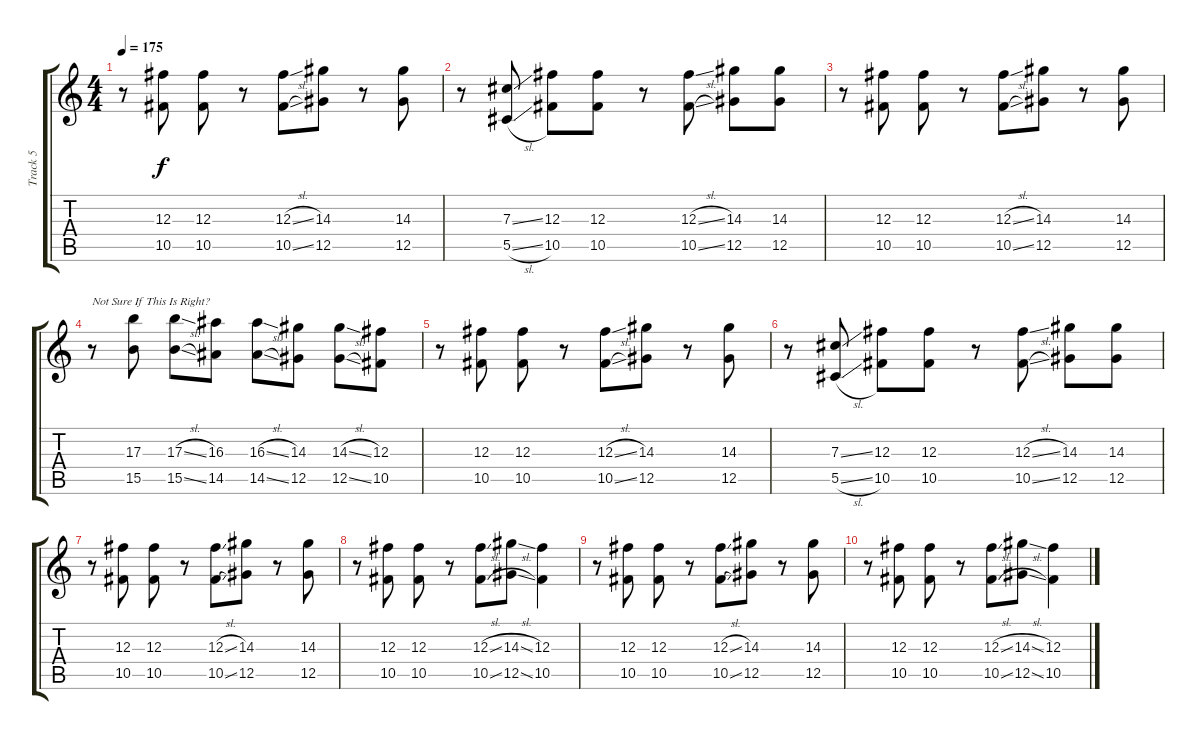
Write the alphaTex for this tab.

\track ("Track 5" "Track 5") {instrument distortionguitar}
\staff {score tabs}
\tuning (Eb4 Bb3 Gb3 Db3 Ab2 Db2) {hide}
\ts (4 4)
\tempo 175
\clef g2
\ks c
r.8{dy f} (12.3 10.5).8 (12.3 10.5).8 r.8 (12.3{sl} 10.5{sl}).8 (14.3 12.5).8 r.8 (14.3 12.5).8 |
r.8 (7.3{ss} 5.5{sl}).8 (12.3 10.5).8 (12.3 10.5).8 r.8 (12.3{sl} 10.5{sl}).8 (14.3 12.5).8 (14.3 12.5).8 |
r.8 (12.3 10.5).8 (12.3 10.5).8 r.8 (12.3{sl} 10.5{sl}).8 (14.3 12.5).8 r.8 (14.3 12.5).8 |
r.8{txt "Not Sure If This Is Right?"} (17.3 15.5).8 (17.3{sl} 15.5{sl}).8 (16.3 14.5).8 (16.3{sl} 14.5{sl}).8 (14.3 12.5).8 (14.3{sl} 12.5{sl}).8 (12.3 10.5).8 |
r.8 (12.3 10.5).8 (12.3 10.5).8 r.8 (12.3{sl} 10.5{sl}).8 (14.3 12.5).8 r.8 (14.3 12.5).8 |
r.8 (7.3{ss} 5.5{sl}).8 (12.3 10.5).8 (12.3 10.5).8 r.8 (12.3{sl} 10.5{sl}).8 (14.3 12.5).8 (14.3 12.5).8 |
r.8 (12.3 10.5).8 (12.3 10.5).8 r.8 (12.3{sl} 10.5{sl}).8 (14.3 12.5).8 r.8 (14.3 12.5).8 |
r.8 (12.3 10.5).8 (12.3 10.5).8 r.8 (12.3{sl} 10.5{sl}).8 (14.3{sl} 12.5{sl}).8 (12.3 10.5).4 |
r.8 (12.3 10.5).8 (12.3 10.5).8 r.8 (12.3{sl} 10.5{sl}).8 (14.3 12.5).8 r.8 (14.3 12.5).8 |
r.8 (12.3 10.5).8 (12.3 10.5).8 r.8 (12.3{sl} 10.5{sl}).8 (14.3{sl} 12.5{sl}).8 (12.3 10.5).4
